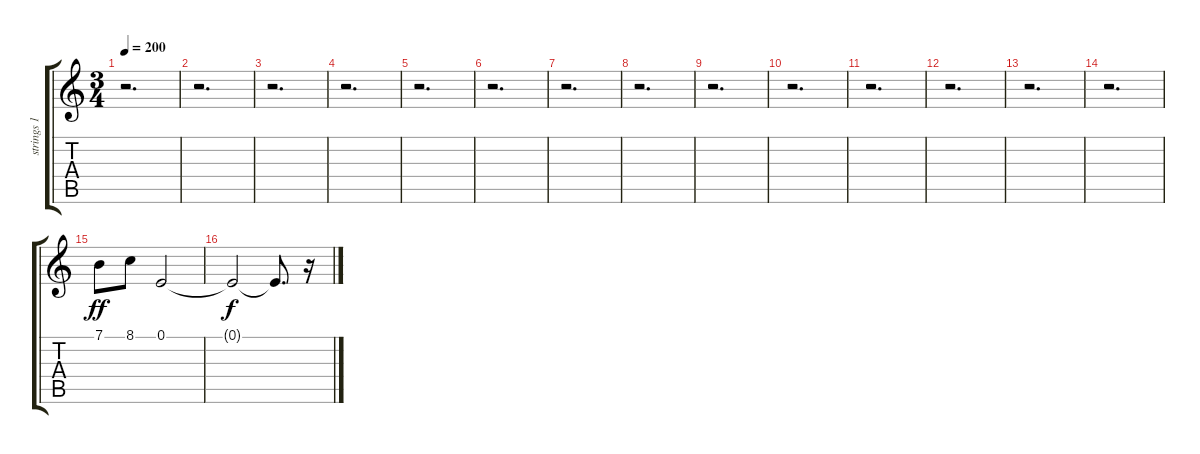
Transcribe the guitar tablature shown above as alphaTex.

\track (" strings 1" " strings 1") {instrument stringensemble1}
\staff {score tabs}
\tuning (E4 B3 G3 D3 A2 E2) {hide}
\ts (3 4)
\tempo 200
\clef g2
\ks c
r.2{d dy f} |
r.2{d} |
r.2{d} |
r.2{d} |
r.2{d} |
r.2{d} |
r.2{d} |
r.2{d} |
r.2{d} |
r.2{d} |
r.2{d} |
r.2{d} |
r.2{d} |
r.2{d} |
7.1.8{dy ff} 8.1.8 0.1.2 |
0.1{t}.2{dy f} 0.1{t}.8{d} r.16
